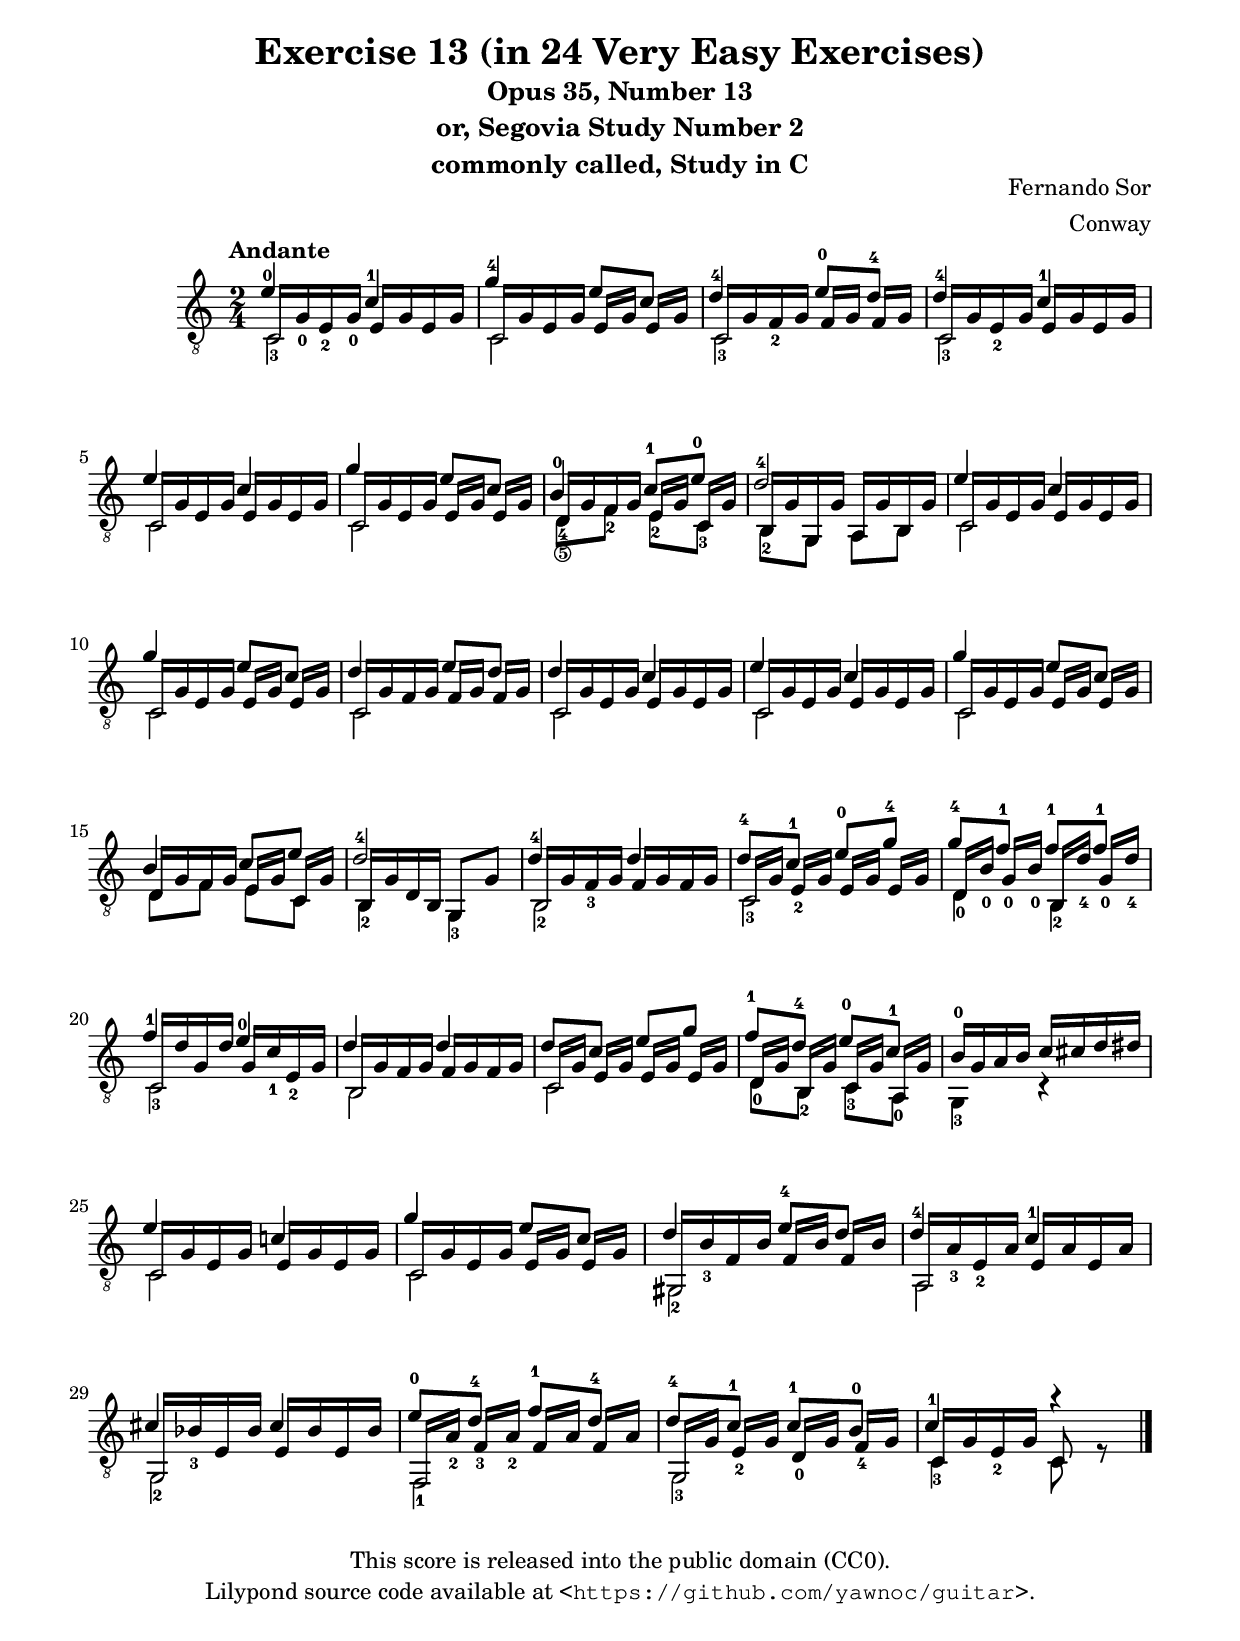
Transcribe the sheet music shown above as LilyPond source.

\version "2.18.2"


%%%%%%%%%%%%%%%%%%%%%%%%%%%%%%%%%%%%%%%%%%%%%%%%%%%%%%%%%%%%%%%%
% General
%%%%%%%%%%%%%%%%%%%%%%%%%%%%%%%%%%%%%%%%%%%%%%%%%%%%%%%%%%%%%%%%

\paper {
  top-margin = 1.5\cm
  left-margin = 1.5\cm
  right-margin = 1.5\cm
  bottom-margin = 1.5\cm
  ragged-last-bottom = ##f
  footnote-separator-markup = \markup { \vspace #1.5 }
}

globalSettings = {
  \accidentalStyle modern
  \compressFullBarRests
  \mergeDifferentlyHeadedOn
  \mergeDifferentlyDottedOn
  \numericTimeSignature
  \pointAndClickOff
  \override TextScript.extra-offset = #'(0 . 0.7)
  \override Score.FootnoteItem.annotation-line = ##f
}

origin-url = "https://github.com/yawnoc/guitar"

\header {
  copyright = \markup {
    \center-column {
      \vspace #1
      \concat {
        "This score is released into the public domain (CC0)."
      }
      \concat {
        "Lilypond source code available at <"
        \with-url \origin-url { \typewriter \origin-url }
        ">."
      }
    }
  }
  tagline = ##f
}

triplet = #(define-music-function
  (parser location music) (ly:music?)
  #{
    \tuplet 3/2 { $music }
  #}
)

tripletDuple = #(define-music-function
  (parser location music) (ly:music?)
  #{
    \tuplet 6/4 { $music }
  #}
)

overrideBeamedStemLengths = #(define-scheme-function
  (parser location lengths) (list?)
  #{
    \override Stem.details.beamed-lengths = $lengths
  #}
)
revertBeamedStemLengths = { \revert Stem.details.beamed-lengths }

overrideBeamVerticalPositions = #(define-scheme-function
  (parser location positions) (pair?)
  #{
    \override Beam.positions = $positions
  #}
)

%%%%%%%%%%%%%%%%%%%%%%%%%%%%%%%%%%%%%%%%%%%%%%%%%%%%%%%%%%%%%%%%
% Semantic bar lines
%%%%%%%%%%%%%%%%%%%%%%%%%%%%%%%%%%%%%%%%%%%%%%%%%%%%%%%%%%%%%%%%

barLineGoto = { \bar "||" }
barLineKeyChange = { \bar "||" }
barLineEnd = { \bar "|." }

%%%%%%%%%%%%%%%%%%%%%%%%%%%%%%%%%%%%%%%%%%%%%%%%%%%%%%%%%%%%%%%%
% Guitar notation
%%%%%%%%%%%%%%%%%%%%%%%%%%%%%%%%%%%%%%%%%%%%%%%%%%%%%%%%%%%%%%%%

stringNumbersAbove = { \set stringNumberOrientations = #'(up) }
stringNumbersBelow = { \set stringNumberOrientations = #'(down) }

fingeringAbove = { \set fingeringOrientations = #'(up) }
fingeringBelow = { \set fingeringOrientations = #'(down) }
fingeringAleft = { \set fingeringOrientations = #'(left) }
fingeringAright = { \set fingeringOrientations = #'(right) }

startGraceMusic = {
  <>(
  \override Fingering.font-size = -6
}
stopGraceMusic = {
  \revert Fingering.font-size
  <>)
}

overrideHorizontalShift = #(define-scheme-function
  (parser location distance) (number?)
  #{
    \override NoteColumn.force-hshift = $distance
  #}
)
revertHorizontalShift = { \revert NoteColumn.force-hshift }

barreSpan = #(define-music-function
  (parser location label offsetPair music)
  (string? (pair? (cons 0 0)) ly:music?)
  (let
    (
      (elements (extract-named-music music '(NoteEvent EventChord)))
    )
    (if
      (pair? elements)
      (let
        (
          (first-element (first elements))
          (last-element (last elements))
        )
        (set!
          (ly:music-property first-element 'articulations)
          (cons
            (make-music 'TextSpanEvent 'span-direction -1)
            (ly:music-property first-element 'articulations)
          )
        )
        (set!
          (ly:music-property last-element 'articulations)
          (cons
            (make-music 'TextSpanEvent 'span-direction 1)
            (ly:music-property last-element 'articulations)
          )
        )
      )
    )
  )
  #{
    \once \override TextSpanner.font-shape = #'upright
    \once \override TextSpanner.style = #'line
    \once \override TextSpanner.extra-offset = #offsetPair
    \once \override TextSpanner.bound-details = #`(
      (left
        (text . ,#{ \markup { \raise #-0.7 { #label \hspace #0.7 }} #})
        (Y . 0)
        (padding . -0.8)
        (attach-dir . -2)
      )
      (right
        (text . ,#{ \markup { \draw-line #'(0 . -1.3) } #}) ;; draw hook
        (Y . 0)
        (padding . -0.5)
        (attach-dir . 2)
      )
    )
    \once \override TextSpanner #'after-line-breaking = #(lambda (grob)
      (let*
        (
          (originalGrob (ly:grob-original grob))
          (splitGrobs (ly:spanner-broken-into originalGrob))
        )
        (if
          (and
            (>= (length splitGrobs) 2)
            (not (eq? (car (last-pair splitGrobs)) grob))
          )
          (begin
            (ly:grob-set-nested-property! grob
              '(bound-details right text)
              #{ \markup { \draw-line #'(0 . 0) } #} ;; suppress draw hook
            )
            (ly:grob-set-property! grob
              'extra-offset
              (cons
                (car offsetPair)
                (+ (cdr offsetPair) 0.7) ;; correction for suppressed hook
              )
            )
            (ly:grob-set-nested-property! grob
              '(bound-details right padding)
              #'-3 ;; increase spanner length
            )
          )
        )
      )
    )
    $music
  #}
)

barre = #(define-scheme-function
  (parser location label) (string?)
  #{
    \markup {
      \center-align {
        \hspace #0.7
        $label
      }
    }
  #}
)

nudgeNextBarre = #(define-scheme-function
  (parser location distance) (number?)
  #{
    \once \override TextScript.X-offset = $distance
  #}
)

position = #(define-scheme-function
  (parser location label) (string?)
  #{
    \markup {
      \center-align {
        \hspace #0.5
        $label
      }
    }
  #}
)

#(define-markup-command
  (markupString layout properties stringNumber) (markup?)
  (interpret-markup layout properties
    #{
      \markup \circle { \bold #stringNumber }
    #}
  )
)

#(define-markup-command
  (resonatesOn layout properties note stringNumber) (markup? markup?)
  (interpret-markup layout properties
    #{
      \markup { #note "resonates on" \markupString #stringNumber }
    #}
  )
)

%%%%%%%%%%%%%%%%%%%%%%%%%%%%%%%%%%%%%%%%%%%%%%%%%%%%%%%%%%%%%%%%
% Goto statements
%%%%%%%%%%%%%%%%%%%%%%%%%%%%%%%%%%%%%%%%%%%%%%%%%%%%%%%%%%%%%%%%

overrideGotoVisibility = {
  \once \override Score.RehearsalMark #'break-visibility = #'#(#t #t #f)
}

makeGotoMark = #(define-scheme-function
  (parser location label) (string?)
  #{
    \mark \markup { \small \italic $label }
  #}
)

simultaneousMarkSeparator = {
  \cadenzaOn
    s1073741824 % stupid, but works
  \cadenzaOff
}

coda = {
  \overrideGotoVisibility
  \mark \markup { \musicglyph #"scripts.coda" }
}

fine = {
  \overrideGotoVisibility
  \makeGotoMark Fine
}

dcAlCoda = {
  \overrideGotoVisibility
  \makeGotoMark "D.C. al Coda"
}

dcAlFine = {
  \overrideGotoVisibility
  \makeGotoMark "D.C. al Fine"
}

toCoda = {
  \overrideGotoVisibility
  \makeGotoMark "to Coda"
}



\header {
  title = "Exercise 13 (in 24 Very Easy Exercises)"
  subtitle = \markup {
    \center-column {
      "Opus 35, Number 13"
      "or, Segovia Study Number 2"
      "commonly called, Study in C"
    }
  }
  composer = "Fernando Sor"
  arranger = "Conway"
}


initialSignatures = {
  \tempo "Andante"
  \clef "treble_8"
  \key c \major
  \time 2/4
}


overrideHorizontalShiftLeftABit = { \overrideHorizontalShift #-0.4 }


highVoiceMusic = {
  
  \globalSettings
  \overrideHorizontalShiftLeftABit
  \fingeringAbove
  
  % Home theme
  \barNumberCheck #1
  \relative c' {
    \shiftOn
    <e-0>4 <c-1> |
    <g'-4>4 e8 c |
    <d-4>4 <e-0>8 <d-4> |
    <d-4>4 <c-1> |
    e4 c |
    g'4 e8 c |
    <b-0>4 <c-1>8 <e-0> |
    <d-4>2 |
  }
  
  % Home theme again
  \barNumberCheck #9
  \relative c' {
    e4 c |
    g'4 e8 c |
    d4 e8 d |
    d4 c |
    e4 c |
    g'4 e8 c |
    b4 c8 e |
    <d-4>2 |
  }
  
  % Away theme
  \barNumberCheck #17
  \relative c' {
    <d-4>4 d |
    <d-4>8 <c-1> <e-0> <g-4> |
    <g-4>8 <f-1> <f-1> <f-1> |
    <f-1>4 <e-0> |
    d4 d |
    d8 c e g |
    <f-1>8 <d-4> <e-0> <c-1> |
    \revertHorizontalShift
    <b-0>16 g a b c cis d dis |
    \overrideHorizontalShiftLeftABit
  }
  
  % Home theme final
  \barNumberCheck #25
  \relative c' {
    e4 c |
    g'4 e8 c |
    d4 <e-4>8 d |
    <d-4>4 <c-1> |
    cis4 cis |
    <e-0>8 <d-4> <f-1> <d-4> |
    <d-4>8 <c-1> <c-1> <b-0> |
    <c-1>4 r4 \barLineEnd
  }
  
}


lowVoiceMusic = {
  
  \globalSettings
  \fingeringBelow
  
  % Home theme
  \barNumberCheck #1
  \relative c {
    c2 |
    c2 |
    c2 |
    c2 |
    c2 |
    c2 |
    d8 f e c |
    b g a b |
  }
  
  % Home theme again
  \barNumberCheck #9
  \relative c {
    c2 |
    c2 |
    c2 |
    c2 |
    c2 |
    c2 |
    d8 f e c |
    b4 g |
  }
  
  % Away theme
  \barNumberCheck #17
  \relative c {
    b2 |
    c2 |
    d4 b |
    c2 |
    b2 |
    c2 |
    d8 b c a |
    <g-3>4 r4 |
  }
  
  % Home theme final
  \barNumberCheck #25
  \relative c {
    c2 |
    c2 |
    gis2 |
    a2 |
    g2 |
    f2 |
    g2 |
    c4 c8 r |
  }
  
}


middleVoiceMusic = {
  
  \globalSettings
  \fingeringBelow
  \stringNumbersBelow
  
  % Home theme
  \barNumberCheck #1
  \relative c {
    \shiftOff
    <c-3>16 <g'-0> <e-2> <g-0> e g e g |
    c, g' e g e[ g] e[ g] |
    <c,-3> g' <f-2> g f[ g] f[ g] |
    <c,-3> g' <e-2> g e g e g |
    c, g' e g e g e g |
    c, g' e g e[ g] e[ g] |
    \once \override Fingering.padding = #0.16
    <d-4 \5> g <f-2> g <e-2>[ g] <c,-3>[ g'] |
    <b,-2> g' g, g' a, g' b, g' |
  }
  
  % Home theme again
  \barNumberCheck #9
  \relative c {
    c16 g' e g e g e g |
    c, g' e g e[ g] e[ g] |
    c, g' f g f[ g] f[ g] |
    c, g' e g e g e g |
    c, g' e g e g e g |
    c, g' e g e[ g] e[ g] |
    d g f g e[ g] c,[ g'] |
    <b,-2> g' d b <g-3>8 g' |
  }
  
  % Away theme
  \barNumberCheck #17
  \relative c {
    <b-2>16 g' <f-3> g f g f g |
    <c,-3>[ g'] <e-2>[ g] e[ g] e[ g] |
    <d-0>[ <b'-0>] <g-0>[ <b-0>] <b,-2>[ <d'-4>] <g,-0>[ <d'-4>] |
    <c,-3> d' g, d' g, <c-1> <e,-2> g |
    b, g' f g f g f g |
    c,[ g'] e[ g] e[ g] e[ g] |
    <d-0>[ g] <b,-2>[ g'] <c,-3>[ g'] <a,-0>[ g'] |
    s2 |
  }
  
  % Home theme final
  \barNumberCheck #25
  \relative c {
    c16 g' e g e g e g |
    c, g' e g e[ g] e[ g] |
    <gis,-2> <b'-3> f b f[ b] f[ b] |
    a, <a'-3> <e-2> a e a e a |
    <g,-2> <bes'-3> e, bes' e, bes' e, bes' |
    <f,-1>[ <a'-2>] <f-3>[ <a-2>] f[ a] f[ a] |
    <g,-3>[ g'] <e-2>[ g] <d-0>[ g] <f-4>[ g] |
    <c,-3> g' <e-2> g c,8 s |
  }
  
}


allMusic = {
  \new Staff \with {
    midiInstrument = #"acoustic guitar (nylon)"
  }
  \initialSignatures
  <<
    << \highVoiceMusic >>
      \\
    << \lowVoiceMusic >>
      \\
    << \middleVoiceMusic >>
  >>
}


\score {
  \allMusic
}

\score {
  \allMusic
  \midi { }
}
